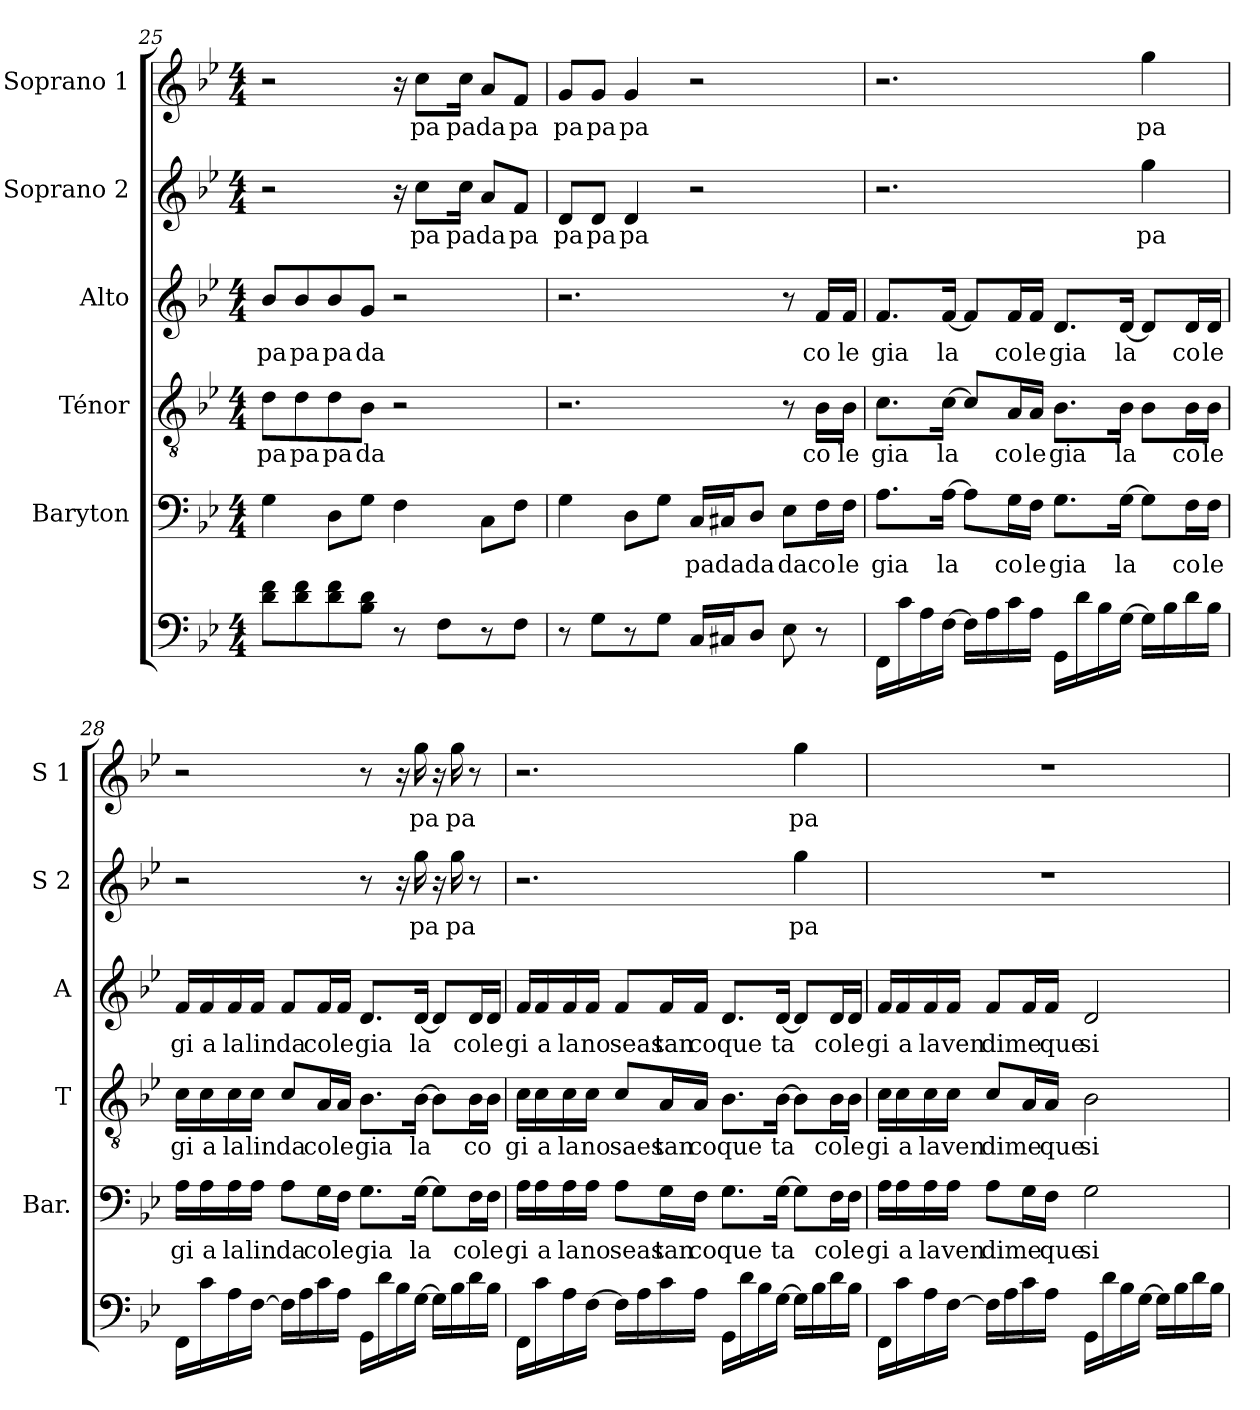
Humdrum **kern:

**kern	**kern	**text	**kern	**text	**kern	**text	**kern	**text	**kern	**text
*part6	*part5	*part5	*part4	*part4	*part3	*part3	*part2	*part2	*part1	*part1
*staff6	*staff5	*staff5	*staff4	*staff4	*staff3	*staff3	*staff2	*staff2	*staff1	*staff1
*	*I"Baryton	*	*I"Ténor	*	*I"Alto	*	*I"Soprano 2	*	*I"Soprano 1	*
*	*I'Bar.	*	*I'T	*	*I'A	*	*I'S 2	*	*I'S 1	*
!!LO:PB:g=z
*clefF4	*clefF4	*	*clefGv2	*	*clefG2	*	*clefG2	*	*clefG2	*
*k[b-e-]	*k[b-e-]	*	*k[b-e-]	*	*k[b-e-]	*	*k[b-e-]	*	*k[b-e-]	*
*g:	*g:	*	*g:	*	*g:	*	*g:	*	*g:	*
*M4/4	*M4/4	*	*M4/4	*	*M4/4	*	*M4/4	*	*M4/4	*
=25	=25	=25	=25	=25	=25	=25	=25	=25	=25	=25
!	!	!	!	!LO:LY:b	!	!LO:LY:b	!	!	!	!
8d\ 8f\L	4G\	.	8d\L	pa	8b-/L	pa	2r	.	2r	.
!	!	!	!	!LO:LY:b	!	!LO:LY:b	!	!	!	!
8d\ 8f\	.	.	8d\	pa	8b-/	pa	.	.	.	.
!	!	!	!	!LO:LY:b	!	!LO:LY:b	!	!	!	!
8d\ 8f\	8D\L	.	8d\	pa	8b-/	pa	.	.	.	.
!	!	!	!	!LO:LY:b	!	!LO:LY:b	!	!	!	!
8B-\ 8d\J	8G\J	.	8B-\J	da	8g/J	da	.	.	.	.
8r	4F\	.	2r	.	2r	.	16r	.	16r	.
!	!	!	!	!	!	!	!	!LO:LY:b	!	!LO:LY:b
.	.	.	.	.	.	.	8cc\L	pa	8cc\L	pa
8F\L	.	.	.	.	.	.	.	.	.	.
!	!	!	!	!	!	!	!	!LO:LY:b	!	!LO:LY:b
.	.	.	.	.	.	.	16cc\Jk	pa	16cc\Jk	pa
!	!	!	!	!	!	!	!	!LO:LY:b	!	!LO:LY:b
8r	8C\L	.	.	.	.	.	8a/L	da	8a/L	da
!	!	!	!	!	!	!	!	!LO:LY:b	!	!LO:LY:b
8F\J	8F\J	.	.	.	.	.	8f/J	pa	8f/J	pa
=26	=26	=26	=26	=26	=26	=26	=26	=26	=26	=26
!	!	!	!	!	!	!	!	!LO:LY:b	!	!LO:LY:b
8r	4G\	.	2.r	.	2.r	.	8d/L	pa	8g/L	pa
!	!	!	!	!	!	!	!	!LO:LY:b	!	!LO:LY:b
8G\L	.	.	.	.	.	.	8d/J	pa	8g/J	pa
!	!	!	!	!	!	!	!	!LO:LY:b	!	!LO:LY:b
8r	8D\L	.	.	.	.	.	4d/	pa	4g/	pa
8G\J	8G\J	.	.	.	.	.	.	.	.	.
!	!	!LO:LY:b	!	!	!	!	!	!	!	!
16C/LL	16C/LL	pa	.	.	.	.	2r	.	2r	.
!	!	!LO:LY:b	!	!	!	!	!	!	!	!
16C#X/J	16C#X/J	da	.	.	.	.	.	.	.	.
!	!	!LO:LY:b	!	!	!	!	!	!	!	!
8D/J	8D/J	da	.	.	.	.	.	.	.	.
!	!	!LO:LY:b	!	!	!	!	!	!	!	!
8E-\	8E-\L	da	8r	.	8r	.	.	.	.	.
!	!	!LO:LY:b	!	!LO:LY:b	!	!LO:LY:b	!	!	!	!
8r	16F\L	co	16B-\LL	co	16f/LL	co	.	.	.	.
!	!	!LO:LY:b	!	!LO:LY:b	!	!LO:LY:b	!	!	!	!
.	16F\JJ	le	16B-\JJ	le	16f/JJ	le	.	.	.	.
=27	=27	=27	=27	=27	=27	=27	=27	=27	=27	=27
!	!	!LO:LY:b	!	!LO:LY:b	!	!LO:LY:b	!	!	!	!
16FF\LL	8.A\L	gia	8.c\L	gia	8.f/L	gia	2.r	.	2.r	.
16c\	.	.	.	.	.	.	.	.	.	.
16A\	.	.	.	.	.	.	.	.	.	.
!	!	!LO:LY:b	!	!LO:LY:b	!	!LO:LY:b	!	!	!	!
[16F\JJ	[16A\Jk	la	[16c\Jk	la	[16f/Jk	la	.	.	.	.
16F\LL]	8A\L]	.	8c/L]	.	8f/L]	.	.	.	.	.
16A\	.	.	.	.	.	.	.	.	.	.
!	!	!LO:LY:b	!	!LO:LY:b	!	!LO:LY:b	!	!	!	!
16c\	16G\L	co	16A/L	co	16f/L	co	.	.	.	.
!	!	!LO:LY:b	!	!LO:LY:b	!	!LO:LY:b	!	!	!	!
16A\JJ	16F\JJ	le	16A/JJ	le	16f/JJ	le	.	.	.	.
!	!	!LO:LY:b	!	!LO:LY:b	!	!LO:LY:b	!	!	!	!
16GG\LL	8.G\L	gia	8.B-\L	gia	8.d/L	gia	.	.	.	.
16d\	.	.	.	.	.	.	.	.	.	.
16B-\	.	.	.	.	.	.	.	.	.	.
!	!	!LO:LY:b	!	!LO:LY:b	!	!LO:LY:b	!	!	!	!
[16G\JJ	[16G\Jk	la	16B-\Jk	la	[16d/Jk	la	.	.	.	.
!	!	!	!	!	!	!	!	!LO:LY:b	!	!LO:LY:b
16G\LL]	8G\L]	.	8B-\L	.	8d/L]	.	4gg\	pa	4gg\	pa
16B-\	.	.	.	.	.	.	.	.	.	.
!	!	!LO:LY:b	!	!LO:LY:b	!	!LO:LY:b	!	!	!	!
16d\	16F\L	co	16B-\L	co	16d/L	co	.	.	.	.
!	!	!LO:LY:b	!	!LO:LY:b	!	!LO:LY:b	!	!	!	!
16B-\JJ	16F\JJ	le	16B-\JJ	le	16d/JJ	le	.	.	.	.
!!LO:LB:g=z
=28	=28	=28	=28	=28	=28	=28	=28	=28	=28	=28
!	!	!LO:LY:b	!	!LO:LY:b	!	!LO:LY:b	!	!	!	!
16FF\LL	16A\LL	gi	16c\LL	gi	16f/LL	gi	2r	.	2r	.
!	!	!LO:LY:b	!	!LO:LY:b	!	!LO:LY:b	!	!	!	!
16c\	16A\	a	16c\	a	16f/	a	.	.	.	.
!	!	!LO:LY:b	!	!LO:LY:b	!	!LO:LY:b	!	!	!	!
16A\	16A\	la	16c\	la	16f/	la	.	.	.	.
!	!	!LO:LY:b	!	!LO:LY:b	!	!LO:LY:b	!	!	!	!
[16F\JJ	16A\JJ	lin	16c\JJ	lin	16f/JJ	lin	.	.	.	.
!	!	!LO:LY:b	!	!LO:LY:b	!	!LO:LY:b	!	!	!	!
16F\LL]	8A\L	da	8c/L	da	8f/L	da	.	.	.	.
16A\	.	.	.	.	.	.	.	.	.	.
!	!	!LO:LY:b	!	!LO:LY:b	!	!LO:LY:b	!	!	!	!
16c\	16G\L	co	16A/L	co	16f/L	co	.	.	.	.
!	!	!LO:LY:b	!	!LO:LY:b	!	!LO:LY:b	!	!	!	!
16A\JJ	16F\JJ	le	16A/JJ	le	16f/JJ	le	.	.	.	.
!	!	!LO:LY:b	!	!LO:LY:b	!	!LO:LY:b	!	!	!	!
16GG\LL	8.G\L	gia	8.B-\L	gia	8.d/L	gia	8r	.	8r	.
16d\	.	.	.	.	.	.	.	.	.	.
16B-\	.	.	.	.	.	.	16r	.	16r	.
!	!	!LO:LY:b	!	!LO:LY:b	!	!LO:LY:b	!	!LO:LY:b	!	!LO:LY:b
[16G\JJ	[16G\Jk	la	[16B-\Jk	la	[16d/Jk	la	16gg\	pa	16gg\	pa
16G\LL]	8G\L]	.	8B-\L]	.	8d/L]	.	16r	.	16r	.
!	!	!	!	!	!	!	!	!LO:LY:b	!	!LO:LY:b
16B-\	.	.	.	.	.	.	16gg\	pa	16gg\	pa
!	!	!LO:LY:b	!	!LO:LY:b	!	!LO:LY:b	!	!	!	!
16d\	16F\L	co	16B-\L	co	16d/L	co	8r	.	8r	.
!	!	!LO:LY:b	!	!	!	!LO:LY:b	!	!	!	!
16B-\JJ	16F\JJ	le	16B-\JJ	.	16d/JJ	le	.	.	.	.
=29	=29	=29	=29	=29	=29	=29	=29	=29	=29	=29
!	!	!LO:LY:b	!	!LO:LY:b	!	!LO:LY:b	!	!	!	!
16FF\LL	16A\LL	gi	16c\LL	gi	16f/LL	gi	2.r	.	2.r	.
!	!	!LO:LY:b	!	!LO:LY:b	!	!LO:LY:b	!	!	!	!
16c\	16A\	a	16c\	a	16f/	a	.	.	.	.
!	!	!LO:LY:b	!	!LO:LY:b	!	!LO:LY:b	!	!	!	!
16A\	16A\	la	16c\	la	16f/	la	.	.	.	.
!	!	!LO:LY:b	!	!LO:LY:b	!	!LO:LY:b	!	!	!	!
[16F\JJ	16A\JJ	no	16c\JJ	no	16f/JJ	no	.	.	.	.
!	!	!LO:LY:b	!	!LO:LY:b	!	!LO:LY:b	!	!	!	!
16F\LL]	8A\L	seas	8c/L	saes	8f/L	seas	.	.	.	.
16A\	.	.	.	.	.	.	.	.	.	.
!	!	!LO:LY:b	!	!LO:LY:b	!	!LO:LY:b	!	!	!	!
16c\	16G\L	tan	16A/L	tan	16f/L	tan	.	.	.	.
!	!	!LO:LY:b	!	!LO:LY:b	!	!LO:LY:b	!	!	!	!
16A\JJ	16F\JJ	co	16A/JJ	co	16f/JJ	co	.	.	.	.
!	!	!LO:LY:b	!	!LO:LY:b	!	!LO:LY:b	!	!	!	!
16GG\LL	8.G\L	que	8.B-\L	que	8.d/L	que	.	.	.	.
16d\	.	.	.	.	.	.	.	.	.	.
16B-\	.	.	.	.	.	.	.	.	.	.
!	!	!LO:LY:b	!	!LO:LY:b	!	!LO:LY:b	!	!	!	!
[16G\JJ	[16G\Jk	ta	[16B-\Jk	ta	[16d/Jk	ta	.	.	.	.
!	!	!	!	!	!	!	!	!LO:LY:b	!	!LO:LY:b
16G\LL]	8G\L]	.	8B-\L]	.	8d/L]	.	4gg\	pa	4gg\	pa
16B-\	.	.	.	.	.	.	.	.	.	.
!	!	!LO:LY:b	!	!LO:LY:b	!	!LO:LY:b	!	!	!	!
16d\	16F\L	co	16B-\L	co	16d/L	co	.	.	.	.
!	!	!LO:LY:b	!	!LO:LY:b	!	!LO:LY:b	!	!	!	!
16B-\JJ	16F\JJ	le	16B-\JJ	le	16d/JJ	le	.	.	.	.
=30	=30	=30	=30	=30	=30	=30	=30	=30	=30	=30
!	!	!LO:LY:b	!	!LO:LY:b	!	!LO:LY:b	!	!	!	!
16FF\LL	16A\LL	gi	16c\LL	gi	16f/LL	gi	1r	.	1r	.
!	!	!LO:LY:b	!	!LO:LY:b	!	!LO:LY:b	!	!	!	!
16c\	16A\	a	16c\	a	16f/	a	.	.	.	.
!	!	!LO:LY:b	!	!LO:LY:b	!	!LO:LY:b	!	!	!	!
16A\	16A\	la	16c\	la	16f/	la	.	.	.	.
!	!	!LO:LY:b	!	!LO:LY:b	!	!LO:LY:b	!	!	!	!
[16F\JJ	16A\JJ	ven	16c\JJ	ven	16f/JJ	ven	.	.	.	.
!	!	!LO:LY:b	!	!LO:LY:b	!	!LO:LY:b	!	!	!	!
16F\LL]	8A\L	di	8c/L	di	8f/L	di	.	.	.	.
16A\	.	.	.	.	.	.	.	.	.	.
!	!	!LO:LY:b	!	!LO:LY:b	!	!LO:LY:b	!	!	!	!
16c\	16G\L	me	16A/L	me	16f/L	me	.	.	.	.
!	!	!LO:LY:b	!	!LO:LY:b	!	!LO:LY:b	!	!	!	!
16A\JJ	16F\JJ	que	16A/JJ	que	16f/JJ	que	.	.	.	.
!	!	!LO:LY:b	!	!LO:LY:b	!	!LO:LY:b	!	!	!	!
16GG\LL	2G\	si	2B-\	si	2d/	si	.	.	.	.
16d\	.	.	.	.	.	.	.	.	.	.
16B-\	.	.	.	.	.	.	.	.	.	.
[16G\JJ	.	.	.	.	.	.	.	.	.	.
16G\LL]	.	.	.	.	.	.	.	.	.	.
16B-\	.	.	.	.	.	.	.	.	.	.
16d\	.	.	.	.	.	.	.	.	.	.
16B-\JJ	.	.	.	.	.	.	.	.	.	.
=	=	=	=	=	=	=	=	=	=	=
*-	*-	*-	*-	*-	*-	*-	*-	*-	*-	*-
